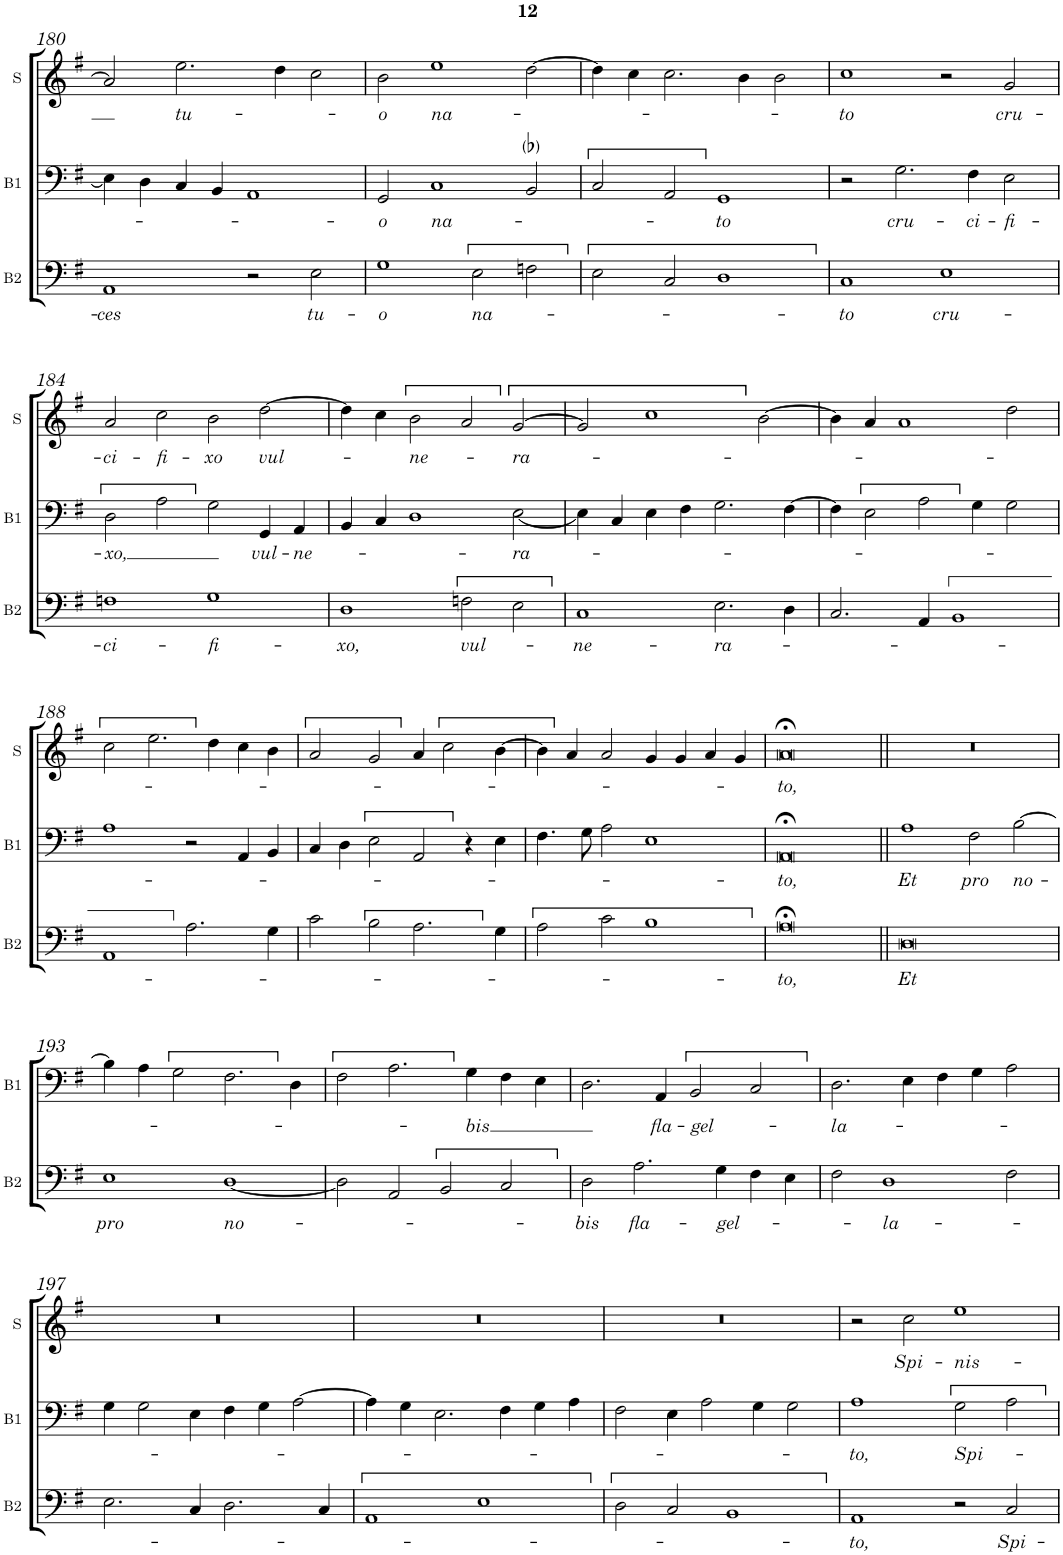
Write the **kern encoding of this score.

**kern	**text	**kern	**text	**kern	**text
*part3	*part3	*part2	*part2	*part1	*part1
*staff3	*staff3	*staff2	*staff2	*staff1	*staff1
*I"B2	*	*I"B1	*	*I"S	*
*I'B2	*	*I'B1	*	*I'S	*
!!LO:PB:g=z
*clefF4	*	*clefF4	*	*clefG2	*
*k[f#]	*	*k[f#]	*	*k[f#]	*
*M4/2	*	*M4/2	*	*M4/2	*
=180	=180	=180	=180	=180	=180
!	!LO:LY:b	!	!	!	!
1AA	-ces	4E\]	.	2a/]	.
.	.	4D\	.	.	.
!	!	!	!	!	!LO:LY:b
.	.	4C/	.	2.ee\	tu-
.	.	4BB/	.	.	.
2r	.	1AA	.	.	.
.	.	.	.	4dd\	.
!	!LO:LY:b	!	!	!	!
2E\	tu-	.	.	2cc\	.
=181	=181	=181	=181	=181	=181
!	!LO:LY:b	!	!LO:LY:b	!	!LO:LY:b
1G	-o	2GG/	-o	2b\	-o
!	!	!	!LO:LY:b	!	!LO:LY:b
.	.	1C	na-	1ee	na-
!	!LO:LY:b	!	!	!	!
2E\	na-	.	.	.	.
2Fn\	.	2BB-i/	.	[>2dd\	.
=182	=182	=182	=182	=182	=182
2E\	.	2C/	.	4dd\]	.
.	.	.	.	4cc\	.
2C/	.	2AA/	.	2.cc\	.
!	!	!	!LO:LY:b	!	!
1D	.	1GG	-to	.	.
.	.	.	.	4b\	.
.	.	.	.	2b\	.
=183	=183	=183	=183	=183	=183
!	!LO:LY:b	!	!	!	!LO:LY:b
1C	-to	2r	.	1cc	-to
!	!	!	!LO:LY:b	!	!
.	.	2.G\	cru-	.	.
!	!LO:LY:b	!	!	!	!
1E	cru-	.	.	2r	.
!	!	!	!LO:LY:b	!	!
.	.	4F#\	-ci-	.	.
!	!	!	!LO:LY:b	!	!LO:LY:b
.	.	2E\	-fi-	2g/	cru-
!!LO:LB:g=z
=184	=184	=184	=184	=184	=184
!	!LO:LY:b	!	!LO:LY:b	!	!LO:LY:b
1Fn	-ci-	2D\	-xo,	2a/	-ci-
!	!	!	!	!	!LO:LY:b
.	.	2A\	.	2cc\	-fi-
!	!LO:LY:b	!	!	!	!LO:LY:b
1G	-fi-	2G\	.	2b\	-xo
!	!	!	!LO:LY:b	!	!LO:LY:b
.	.	4GG/	vul-	[>2dd\	vul-
!	!	!	!LO:LY:b	!	!
.	.	4AA/	-ne-	.	.
=185	=185	=185	=185	=185	=185
!	!LO:LY:b	!	!	!	!
1D	-xo,	4BB/	.	4dd\]	.
.	.	4C/	.	4cc\	.
!	!	!	!	!	!LO:LY:b
.	.	1D	.	2b\	-ne-
!	!LO:LY:b	!	!	!	!
2Fn\	vul-	.	.	2a/	.
!	!	!	!LO:LY:b	!	!LO:LY:b
2E\	.	[<2E\	-ra-	[>2g/	-ra-
=186	=186	=186	=186	=186	=186
!	!LO:LY:b	!	!	!	!
1C	-ne-	4E\]	.	2g/]	.
.	.	4C/	.	.	.
.	.	4E\	.	1cc	.
.	.	4F#\	.	.	.
!	!LO:LY:b	!	!	!	!
2.E\	-ra-	2.G\	.	.	.
.	.	.	.	[>2b\	.
4D\	.	[>4F#\	.	.	.
=187	=187	=187	=187	=187	=187
2.C/	.	4F#\]	.	4b\]	.
.	.	2E\	.	4a/	.
.	.	.	.	1a	.
4AA/	.	2A\	.	.	.
1BB	.	.	.	.	.
.	.	4G\	.	.	.
.	.	2G\	.	2dd\	.
!!LO:LB:g=z
=188	=188	=188	=188	=188	=188
1AA	.	1A	.	2cc\	.
.	.	.	.	2.ee\	.
2.A\	.	2r	.	.	.
.	.	.	.	4dd\	.
.	.	4AA/	.	4cc\	.
4G\	.	4BB/	.	4b\	.
=189	=189	=189	=189	=189	=189
2c\	.	4C/	.	2a/	.
.	.	4D\	.	.	.
2B\	.	2E\	.	2g/	.
2.A\	.	2AA/	.	4a/	.
.	.	.	.	2cc\	.
.	.	4r	.	.	.
4G\	.	4E\	.	[>4b\	.
=190	=190	=190	=190	=190	=190
2A\	.	4.F#\	.	4b\]	.
.	.	.	.	4a/	.
.	.	8G\	.	.	.
2c\	.	2A\	.	2a/	.
1B	.	1E	.	4g/	.
.	.	.	.	4g/	.
.	.	.	.	4a/	.
.	.	.	.	4g/	.
=191	=191	=191	=191	=191	=191
!	!LO:LY:b	!	!LO:LY:b	!	!LO:LY:b
0A;<	-to,	0AA;<	-to,	0a;<	-to,
=192||	=192||	=192||	=192||	=192||	=192||
!	!LO:LY:b	!	!LO:LY:b	!	!
0D	Et	1A	Et	0r	.
!	!	!	!LO:LY:b	!	!
.	.	2F#\	pro	.	.
!	!	!	!LO:LY:b	!	!
.	.	[>2B\	no-	.	.
!!LO:LB:g=z
=193	=193	=193	=193	=193	=193
!	!LO:LY:b	!	!	!	!
1E	pro	4B\]	.	0r	.
.	.	4A\	.	.	.
.	.	2G\	.	.	.
!	!LO:LY:b	!	!	!	!
[<1D	no-	2.F#\	.	.	.
.	.	4D\	.	.	.
=194	=194	=194	=194	=194	=194
2D\]	.	2F#\	.	0r	.
2AA/	.	2.A\	.	.	.
2BB/	.	.	.	.	.
!	!	!	!LO:LY:b	!	!
.	.	4G\	-bis	.	.
2C/	.	4F#\	.	.	.
.	.	4E\	.	.	.
=195	=195	=195	=195	=195	=195
!	!LO:LY:b	!	!	!	!
2D\	-bis	2.D\	.	0r	.
!	!LO:LY:b	!	!	!	!
2.A\	fla-	.	.	.	.
!	!	!	!LO:LY:b	!	!
.	.	4AA/	fla-	.	.
!	!	!	!LO:LY:b	!	!
.	.	2BB/	-gel-	.	.
!	!LO:LY:b	!	!	!	!
4G\	-gel-	.	.	.	.
4F#\	.	2C/	.	.	.
4E\	.	.	.	.	.
=196	=196	=196	=196	=196	=196
!	!	!	!LO:LY:b	!	!
2F#\	.	2.D\	-la-	0r	.
!	!LO:LY:b	!	!	!	!
1D	-la-	.	.	.	.
.	.	4E\	.	.	.
.	.	4F#\	.	.	.
.	.	4G\	.	.	.
2F#\	.	2A\	.	.	.
!!LO:LB:g=z
=197	=197	=197	=197	=197	=197
2.E\	.	4G\	.	0r	.
.	.	2G\	.	.	.
4C/	.	4E\	.	.	.
2.D\	.	4F#\	.	.	.
.	.	4G\	.	.	.
.	.	[>2A\	.	.	.
4C/	.	.	.	.	.
=198	=198	=198	=198	=198	=198
1AA	.	4A\]	.	0r	.
.	.	4G\	.	.	.
.	.	2.E\	.	.	.
1E	.	.	.	.	.
.	.	4F#\	.	.	.
.	.	4G\	.	.	.
.	.	4A\	.	.	.
=199	=199	=199	=199	=199	=199
2D\	.	2F#\	.	0r	.
2C/	.	4E\	.	.	.
.	.	2A\	.	.	.
1BB	.	.	.	.	.
.	.	4G\	.	.	.
.	.	2G\	.	.	.
=200	=200	=200	=200	=200	=200
!	!LO:LY:b	!	!LO:LY:b	!	!
1AA	-to,	1A	-to,	2r	.
!	!	!	!	!	!LO:LY:b
.	.	.	.	2cc\	Spi-
!	!	!	!LO:LY:b	!	!LO:LY:b
2r	.	2G\	Spi-	1ee	-nis-
!	!LO:LY:b	!	!	!	!
2C/	Spi-	2A\	.	.	.
=	=	=	=	=	=
*-	*-	*-	*-	*-	*-
